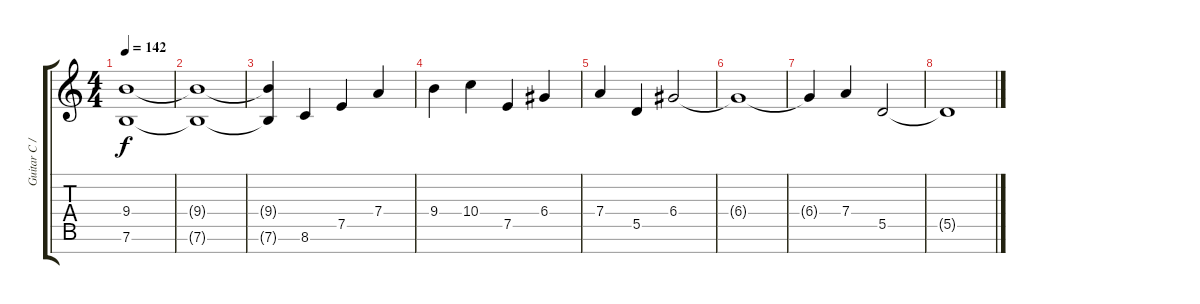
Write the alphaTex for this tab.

\track ("Guitar C / Lead" "Guitar C /") {instrument electricguitarjazz}
\staff {score tabs}
\tuning (E4 B3 G3 D3 A2 E2 B1) {hide}
\ts (4 4)
\tempo 142
\clef g2
\ks c
(9.4 7.6).1{dy f} |
(9.4{t} 7.6{t}).1 |
(9.4{t} 7.6{t}).4 8.6.4 7.5.4 7.4.4 |
9.4.4 10.4.4 7.5.4 6.4.4 |
7.4.4 5.5.4 6.4.2 |
6.4{t}.1 |
6.4{t}.4 7.4.4 5.5.2 |
5.5{t}.1
